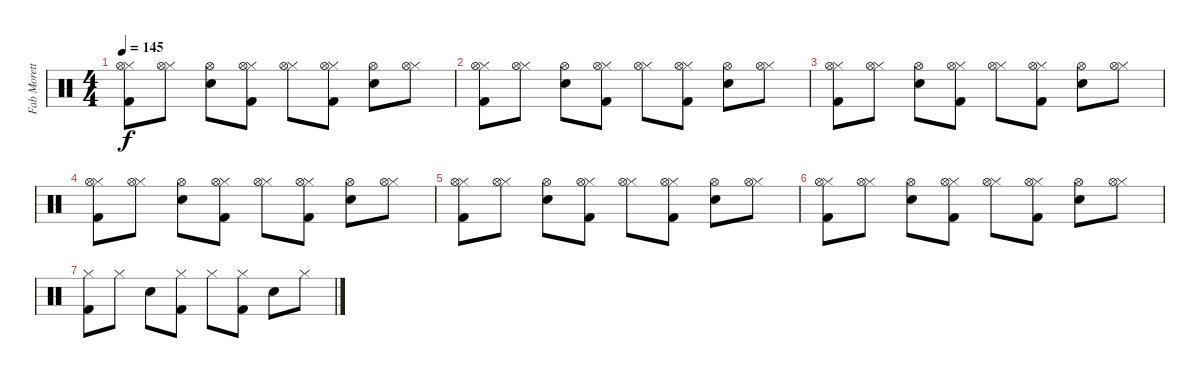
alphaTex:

\track ("Fab Moretti" "Fab Morett") {instrument percussion}
\staff {score}
\articulation defaults
\ts (4 4)
\tempo 145
\clef neutral
\ks c
("Hi-Hat (closed)" "Kick (hit) 2" "Hi-Hat (open)").8{dy f} ("Hi-Hat (closed)" "Hi-Hat (open)").8 ("Snare (hit) 2" "Hi-Hat (open)").8 ("Hi-Hat (closed)" "Kick (hit) 2" "Hi-Hat (open)").8 ("Hi-Hat (closed)" "Hi-Hat (open)").8 ("Hi-Hat (closed)" "Kick (hit) 2" "Hi-Hat (open)").8 ("Snare (hit) 2" "Hi-Hat (open)").8 ("Hi-Hat (closed)" "Hi-Hat (open)").8 |
("Hi-Hat (closed)" "Kick (hit) 2" "Hi-Hat (open)").8 ("Hi-Hat (closed)" "Hi-Hat (open)").8 ("Snare (hit) 2" "Hi-Hat (open)").8 ("Hi-Hat (closed)" "Kick (hit) 2" "Hi-Hat (open)").8 ("Hi-Hat (closed)" "Hi-Hat (open)").8 ("Hi-Hat (closed)" "Kick (hit) 2" "Hi-Hat (open)").8 ("Snare (hit) 2" "Hi-Hat (open)").8 ("Hi-Hat (closed)" "Hi-Hat (open)").8 |
("Hi-Hat (closed)" "Kick (hit) 2" "Hi-Hat (open)").8 ("Hi-Hat (closed)" "Hi-Hat (open)").8 ("Snare (hit) 2" "Hi-Hat (open)").8 ("Hi-Hat (closed)" "Kick (hit) 2" "Hi-Hat (open)").8 ("Hi-Hat (closed)" "Hi-Hat (open)").8 ("Hi-Hat (closed)" "Kick (hit) 2" "Hi-Hat (open)").8 ("Snare (hit) 2" "Hi-Hat (open)").8 ("Hi-Hat (closed)" "Hi-Hat (open)").8 |
("Hi-Hat (closed)" "Kick (hit) 2" "Hi-Hat (open)").8 ("Hi-Hat (closed)" "Hi-Hat (open)").8 ("Snare (hit) 2" "Hi-Hat (open)").8 ("Hi-Hat (closed)" "Kick (hit) 2" "Hi-Hat (open)").8 ("Hi-Hat (closed)" "Hi-Hat (open)").8 ("Hi-Hat (closed)" "Kick (hit) 2" "Hi-Hat (open)").8 ("Snare (hit) 2" "Hi-Hat (open)").8 ("Hi-Hat (closed)" "Hi-Hat (open)").8 |
("Hi-Hat (closed)" "Kick (hit) 2" "Hi-Hat (open)").8 ("Hi-Hat (closed)" "Hi-Hat (open)").8 ("Snare (hit) 2" "Hi-Hat (open)").8 ("Hi-Hat (closed)" "Kick (hit) 2" "Hi-Hat (open)").8 ("Hi-Hat (closed)" "Hi-Hat (open)").8 ("Hi-Hat (closed)" "Kick (hit) 2" "Hi-Hat (open)").8 ("Snare (hit) 2" "Hi-Hat (open)").8 ("Hi-Hat (closed)" "Hi-Hat (open)").8 |
("Hi-Hat (closed)" "Kick (hit) 2" "Hi-Hat (open)").8 ("Hi-Hat (closed)" "Hi-Hat (open)").8 ("Snare (hit) 2" "Hi-Hat (open)").8 ("Hi-Hat (closed)" "Kick (hit) 2" "Hi-Hat (open)").8 ("Hi-Hat (closed)" "Hi-Hat (open)").8 ("Hi-Hat (closed)" "Kick (hit) 2" "Hi-Hat (open)").8 ("Snare (hit) 2" "Hi-Hat (open)").8 ("Hi-Hat (closed)" "Hi-Hat (open)").8 |
("Hi-Hat (closed)" "Kick (hit) 2").8 "Hi-Hat (closed)".8 "Snare (hit) 2".8 ("Hi-Hat (closed)" "Kick (hit) 2").8 "Hi-Hat (closed)".8 ("Hi-Hat (closed)" "Kick (hit) 2").8 "Snare (hit) 2".8 "Hi-Hat (closed)".8
